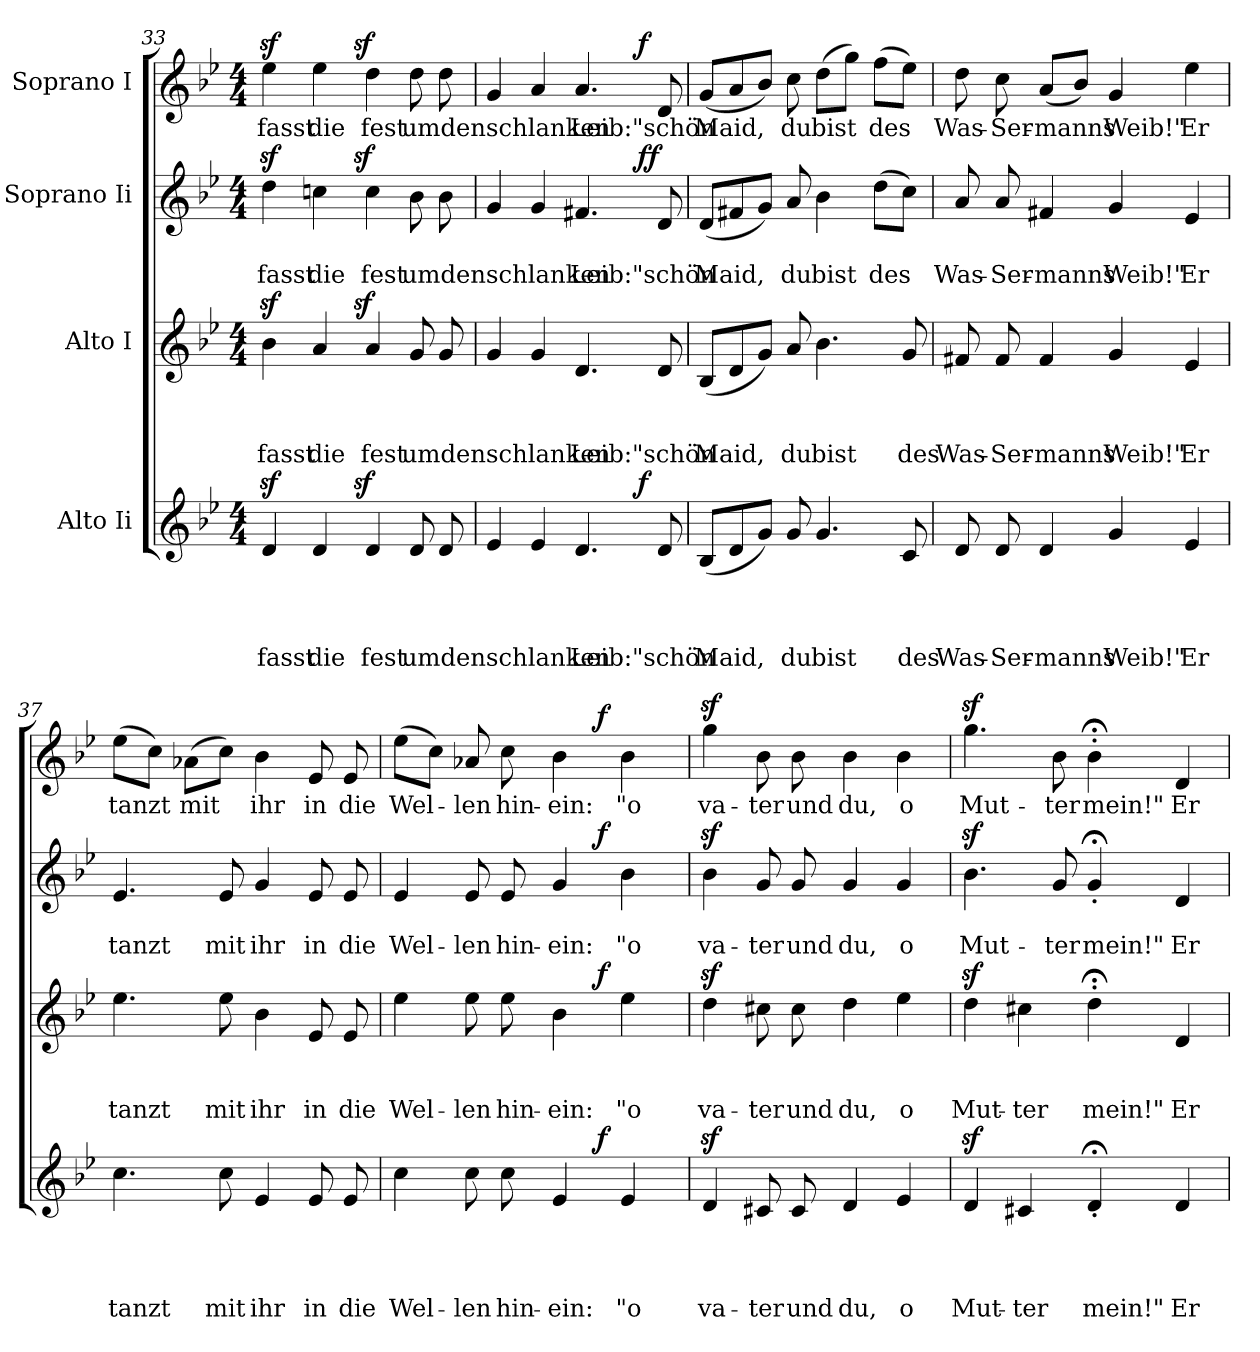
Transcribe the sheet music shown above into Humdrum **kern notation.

**kern	**text	**text	**text	**text	**dynam	**kern	**text	**text	**text	**dynam	**kern	**text	**text	**dynam	**kern	**text	**dynam
*part4	*part4	*part4	*part4	*part4	*part4	*part3	*part3	*part3	*part3	*part3	*part2	*part2	*part2	*part2	*part1	*part1	*part1
*staff4	*staff4	*staff4	*staff4	*staff4	*staff4	*staff3	*staff3	*staff3	*staff3	*staff3	*staff2	*staff2	*staff2	*staff2	*staff1	*staff1	*staff1
*I"Alto Ii	*	*	*	*	*	*I"Alto I	*	*	*	*	*I"Soprano Ii	*	*	*	*I"Soprano I	*	*
!!LO:LB:g=z
*clefG2	*	*	*	*	*	*clefG2	*	*	*	*	*clefG2	*	*	*	*clefG2	*	*
*k[b-e-]	*	*	*	*	*	*k[b-e-]	*	*	*	*	*k[b-e-]	*	*	*	*k[b-e-]	*	*
*B-:	*	*	*	*	*	*B-:	*	*	*	*	*B-:	*	*	*	*B-:	*	*
*M4/4	*	*	*	*	*	*M4/4	*	*	*	*	*M4/4	*	*	*	*M4/4	*	*
=33	=33	=33	=33	=33	=33	=33	=33	=33	=33	=33	=33	=33	=33	=33	=33	=33	=33
!	!	!	!	!LO:LY:b	!	!	!	!	!LO:LY:b	!	!	!	!LO:LY:b	!	!	!LO:LY:b	!
*^	*	*	*	*	*	*^	*	*	*	*	*^	*	*	*	*^	*	*
4dz>/	4...ryy	.	.	.	fasst	.	4b-z>\	4...ryy	.	.	fasst	.	4ddz>\	4...ryy	.	fasst	.	4ee-z>\	4...ryy	fasst	.
!	!	!	!	!	!LO:LY:b	!	!	!	!	!	!LO:LY:b	!	!	!	!	!LO:LY:b	!	!	!	!LO:LY:b	!
4d/	.	.	.	.	die	.	4a/	.	.	.	die	.	4ccn\	.	.	die	.	4ee-\	.	die	.
!	!	!	!	!	!	!LO:DY:a	!	!	!	!	!	!LO:DY:a	!	!	!	!	!LO:DY:a	!	!	!	!LO:DY:a
.	2ryy	.	.	.	.	sf	.	2ryy	.	.	.	sf	.	2ryy	.	.	sf	.	2ryy	.	sf
!	!	!	!	!	!LO:LY:b	!	!	!	!	!	!LO:LY:b	!	!	!	!	!LO:LY:b	!	!	!	!LO:LY:b	!
4d/	.	.	.	.	fest	.	4a/	.	.	.	fest	.	4cc\	.	.	fest	.	4dd\	.	fest	.
!	!	!	!	!	!LO:LY:b	!	!	!	!	!	!LO:LY:b	!	!	!	!	!LO:LY:b	!	!	!	!LO:LY:b	!
8d/	.	.	.	.	umdenschlanken	.	8g/	.	.	.	umdenschlanken	.	8b-\	.	.	umdenschlanken	.	8dd\	.	umdenschlanken	.
8d/	.	.	.	.	.	.	8g/	.	.	.	.	.	8b-\	.	.	.	.	8dd\	.	.	.
.	32ryy	.	.	.	.	.	.	32ryy	.	.	.	.	.	32ryy	.	.	.	.	32ryy	.	.
*	*	*	*	*	*	*	*v	*v	*	*	*	*	*	*	*	*	*	*	*	*	*
=34	=34	=34	=34	=34	=34	=34	=34	=34	=34	=34	=34	=34	=34	=34	=34	=34	=34	=34	=34	=34
4e-/	2ryy	.	.	.	.	.	4g/	.	.	.	.	4g/	2ryy	.	.	.	4g/	2ryy	.	.
4e-/	.	.	.	.	.	.	4g/	.	.	.	.	4g/	.	.	.	.	4a/	.	.	.
!	!	!	!	!	!LO:LY:b	!	!	!	!	!LO:LY:b	!	!	!	!	!LO:LY:b	!	!	!	!LO:LY:b	!
4.d/	4ryy	.	.	.	Leib:"schön	.	4.d/	.	.	Leib:"schön	.	4.f#X/	4ryy	.	Leib:"schön	.	4.a/	4ryy	Leib:"schön	.
.	16ryy	.	.	.	.	.	.	.	.	.	.	.	16ryy	.	.	.	.	16ryy	.	.
!	!	!	!	!	!	!LO:DY:a	!	!	!	!	!	!	!	!	!	!LO:DY:a	!	!	!	!
!	!	!	!	!	!	!	!	!	!	!	!	!	!	!	!	!LO:DY:n=1:b	!	!	!	!LO:DY:a
.	8.ryy	.	.	.	.	f	.	.	.	.	.	.	8.ryy	.	.	f f	.	8.ryy	.	f
8d/	.	.	.	.	.	.	8d/	.	.	.	.	8d/	.	.	.	.	8d/	.	.	.
=35	=35	=35	=35	=35	=35	=35	=35	=35	=35	=35	=35	=35	=35	=35	=35	=35	=35	=35	=35	=35
!	!	!	!	!	!LO:LY:b	!	!	!	!	!LO:LY:b	!	!	!	!	!LO:LY:b	!	!	!	!LO:LY:b	!
*	*	*	*	*	*	*	*	*	*	*	*	*v	*v	*	*	*	*	*	*	*
*v	*v	*	*	*	*	*	*	*	*	*	*	*	*	*	*	*v	*v	*	*
(<8B-/L	.	.	.	Maid,	.	(<8B-/L	.	.	Maid,	.	(<8d/L	.	Maid,	.	(<8g/L	Maid,	.
8d/	.	.	.	.	.	8d/	.	.	.	.	8f#X/	.	.	.	8a/	.	.
8g/J)	.	.	.	.	.	8g/J)	.	.	.	.	8g/J)	.	.	.	8b-/J)	.	.
!	!	!	!	!LO:LY:b	!	!	!	!	!LO:LY:b	!	!	!	!LO:LY:b	!	!	!LO:LY:b	!
8g/	.	.	.	du	.	8a/	.	.	du	.	8a/	.	du	.	8cc\	du	.
!	!	!	!	!LO:LY:b	!	!	!	!	!LO:LY:b	!	!	!	!LO:LY:b	!	!	!LO:LY:b	!
4.g/	.	.	.	bist	.	4.b-\	.	.	bist	.	4b-\	.	bist	.	(>8dd\L	bist	.
.	.	.	.	.	.	.	.	.	.	.	.	.	.	.	8gg\J)	.	.
!	!	!	!	!	!	!	!	!	!	!	!	!	!LO:LY:b	!	!	!LO:LY:b	!
.	.	.	.	.	.	.	.	.	.	.	(>8dd\L	.	des	.	(>8ff\L	des	.
!	!	!	!	!LO:LY:b	!	!	!	!	!LO:LY:b	!	!	!	!	!	!	!	!
8c/	.	.	.	des	.	8g/	.	.	des	.	8cc\J)	.	.	.	8ee-\J)	.	.
=36	=36	=36	=36	=36	=36	=36	=36	=36	=36	=36	=36	=36	=36	=36	=36	=36	=36
!	!	!	!	!LO:LY:b	!	!	!	!	!LO:LY:b	!	!	!	!LO:LY:b	!	!	!LO:LY:b	!
8d/	.	.	.	Was-	.	8f#X/	.	.	Was-	.	8a/	.	Was-	.	8dd\	Was-	.
!	!	!	!	!LO:LY:b	!	!	!	!	!LO:LY:b	!	!	!	!LO:LY:b	!	!	!LO:LY:b	!
8d/	.	.	.	-Ser-	.	8f#/	.	.	-Ser-	.	8a/	.	-Ser-	.	8cc\	-Ser-	.
!	!	!	!	!LO:LY:b	!	!	!	!	!LO:LY:b	!	!	!	!LO:LY:b	!	!	!LO:LY:b	!
4d/	.	.	.	-manns	.	4f#/	.	.	-manns	.	4f#X/	.	-manns	.	(<8a/L	-manns	.
.	.	.	.	.	.	.	.	.	.	.	.	.	.	.	8b-/J)	.	.
!	!	!	!	!LO:LY:b	!	!	!	!	!LO:LY:b	!	!	!	!LO:LY:b	!	!	!LO:LY:b	!
4g/	.	.	.	Weib!"	.	4g/	.	.	Weib!"	.	4g/	.	Weib!"	.	4g/	Weib!"	.
!	!	!	!	!LO:LY:b	!	!	!	!	!LO:LY:b	!	!	!	!LO:LY:b	!	!	!LO:LY:b	!
4e-/	.	.	.	Er	.	4e-/	.	.	Er	.	4e-/	.	Er	.	4ee-\	Er	.
!!LO:PB:g=z
=37	=37	=37	=37	=37	=37	=37	=37	=37	=37	=37	=37	=37	=37	=37	=37	=37	=37
!	!	!	!	!LO:LY:b	!	!	!	!	!LO:LY:b	!	!	!	!LO:LY:b	!	!	!LO:LY:b	!
4.cc\	.	.	.	tanzt	.	4.ee-\	.	.	tanzt	.	4.e-/	.	tanzt	.	(>8ee-\L	tanzt	.
.	.	.	.	.	.	.	.	.	.	.	.	.	.	.	8cc\J)	.	.
!	!	!	!	!	!	!	!	!	!	!	!	!	!	!	!	!LO:LY:b	!
.	.	.	.	.	.	.	.	.	.	.	.	.	.	.	(>8a-X\L	mit	.
!	!	!	!	!LO:LY:b	!	!	!	!	!LO:LY:b	!	!	!	!LO:LY:b	!	!	!	!
8cc\	.	.	.	mit	.	8ee-\	.	.	mit	.	8e-/	.	mit	.	8cc\J)	.	.
!	!	!	!	!LO:LY:b	!	!	!	!	!LO:LY:b	!	!	!	!LO:LY:b	!	!	!LO:LY:b	!
4e-/	.	.	.	ihr	.	4b-\	.	.	ihr	.	4g/	.	ihr	.	4b-\	ihr	.
!	!	!	!	!LO:LY:b	!	!	!	!	!LO:LY:b	!	!	!	!LO:LY:b	!	!	!LO:LY:b	!
8e-/	.	.	.	in	.	8e-/	.	.	in	.	8e-/	.	in	.	8e-/	in	.
!	!	!	!	!LO:LY:b	!	!	!	!	!LO:LY:b	!	!	!	!LO:LY:b	!	!	!LO:LY:b	!
8e-/	.	.	.	die	.	8e-/	.	.	die	.	8e-/	.	die	.	8e-/	die	.
=38	=38	=38	=38	=38	=38	=38	=38	=38	=38	=38	=38	=38	=38	=38	=38	=38	=38
!	!	!	!	!LO:LY:b	!	!	!	!	!LO:LY:b	!	!	!	!LO:LY:b	!	!	!LO:LY:b	!
*^	*	*	*	*	*	*^	*	*	*	*	*^	*	*	*	*^	*	*
4cc\	2ryy	.	.	.	Wel-	.	4ee-\	2ryy	.	.	Wel-	.	4e-/	2ryy	.	Wel-	.	(>8ee-\L	2ryy	Wel-	.
.	.	.	.	.	.	.	.	.	.	.	.	.	.	.	.	.	.	8cc\J)	.	.	.
!	!	!	!	!	!LO:LY:b	!	!	!	!	!	!LO:LY:b	!	!	!	!	!LO:LY:b	!	!	!	!LO:LY:b	!
8cc\	.	.	.	.	-len	.	8ee-\	.	.	.	-len	.	8e-/	.	.	-len	.	8a-X/	.	-len	.
!	!	!	!	!	!LO:LY:b	!	!	!	!	!	!LO:LY:b	!	!	!	!	!LO:LY:b	!	!	!	!LO:LY:b	!
8cc\	.	.	.	.	hin-	.	8ee-\	.	.	.	hin-	.	8e-/	.	.	hin-	.	8cc\	.	hin-	.
!	!	!	!	!	!LO:LY:b	!	!	!	!	!	!LO:LY:b	!	!	!	!	!LO:LY:b	!	!	!	!LO:LY:b	!
4e-/	8.ryy	.	.	.	-ein:	.	4b-\	8.ryy	.	.	-ein:	.	4g/	8.ryy	.	-ein:	.	4b-\	8.ryy	-ein:	.
!	!	!	!	!	!	!LO:DY:a	!	!	!	!	!	!LO:DY:a	!	!	!	!	!LO:DY:a	!	!	!	!LO:DY:a
.	4ryy	.	.	.	.	f	.	4ryy	.	.	.	f	.	4ryy	.	.	f	.	4ryy	.	f
!	!	!	!	!	!LO:LY:b	!	!	!	!	!	!LO:LY:b	!	!	!	!	!LO:LY:b	!	!	!	!LO:LY:b	!
4e-/	.	.	.	.	"o	.	4ee-\	.	.	.	"o	.	4b-\	.	.	"o	.	4b-\	.	"o	.
.	16ryy	.	.	.	.	.	.	16ryy	.	.	.	.	.	16ryy	.	.	.	.	16ryy	.	.
=39	=39	=39	=39	=39	=39	=39	=39	=39	=39	=39	=39	=39	=39	=39	=39	=39	=39	=39	=39	=39	=39
!	!	!	!	!	!LO:LY:b	!	!	!	!	!	!LO:LY:b	!	!	!	!	!LO:LY:b	!	!	!	!LO:LY:b	!
*v	*v	*	*	*	*	*	*	*	*	*	*	*	*v	*v	*	*	*	*v	*v	*	*
*	*	*	*	*	*	*v	*v	*	*	*	*	*	*	*	*	*	*	*
4dz>/	.	.	.	va-	.	4ddz>\	.	.	va-	.	4b-z>\	.	va-	.	4ggz>\	va-	.
!	!	!	!	!LO:LY:b	!	!	!	!	!LO:LY:b	!	!	!	!LO:LY:b	!	!	!LO:LY:b	!
8c#X/	.	.	.	-ter	.	8cc#X\	.	.	-ter	.	8g/	.	-ter	.	8b-\	-ter	.
!	!	!	!	!LO:LY:b	!	!	!	!	!LO:LY:b	!	!	!	!LO:LY:b	!	!	!LO:LY:b	!
8c#/	.	.	.	und	.	8cc#\	.	.	und	.	8g/	.	und	.	8b-\	und	.
!	!	!	!	!LO:LY:b	!	!	!	!	!LO:LY:b	!	!	!	!LO:LY:b	!	!	!LO:LY:b	!
4d/	.	.	.	du,	.	4dd\	.	.	du,	.	4g/	.	du,	.	4b-\	du,	.
!	!	!	!	!LO:LY:b	!	!	!	!	!LO:LY:b	!	!	!	!LO:LY:b	!	!	!LO:LY:b	!
4e-/	.	.	.	o	.	4ee-\	.	.	o	.	4g/	.	o	.	4b-\	o	.
=40	=40	=40	=40	=40	=40	=40	=40	=40	=40	=40	=40	=40	=40	=40	=40	=40	=40
!	!	!	!	!LO:LY:b	!	!	!	!	!LO:LY:b	!	!	!	!LO:LY:b	!	!	!LO:LY:b	!
4dz>/	.	.	.	Mut-	.	4ddz>\	.	.	Mut-	.	4.b-z>\	.	Mut-	.	4.ggz>\	Mut-	.
!	!	!	!	!LO:LY:b	!	!	!	!	!LO:LY:b	!	!	!	!	!	!	!	!
4c#X/	.	.	.	-ter	.	4cc#X\	.	.	-ter	.	.	.	.	.	.	.	.
!	!	!	!	!	!	!	!	!	!	!	!	!	!LO:LY:b	!	!	!LO:LY:b	!
.	.	.	.	.	.	.	.	.	.	.	8g/	.	-ter	.	8b-\	-ter	.
!	!	!	!	!LO:LY:b	!	!	!	!	!LO:LY:b	!	!	!	!LO:LY:b	!	!	!LO:LY:b	!
4d;'</	.	.	.	mein!"	.	4dd;<'>\	.	.	mein!"	.	4g;'</	.	mein!"	.	4b-;<'>\	mein!"	.
!	!	!	!	!LO:LY:b	!	!	!	!	!LO:LY:b	!	!	!	!LO:LY:b	!	!	!LO:LY:b	!
4d/	.	.	.	Er	.	4d/	.	.	Er	.	4d/	.	Er	.	4d/	Er	.
=	=	=	=	=	=	=	=	=	=	=	=	=	=	=	=	=	=
*-	*-	*-	*-	*-	*-	*-	*-	*-	*-	*-	*-	*-	*-	*-	*-	*-	*-
